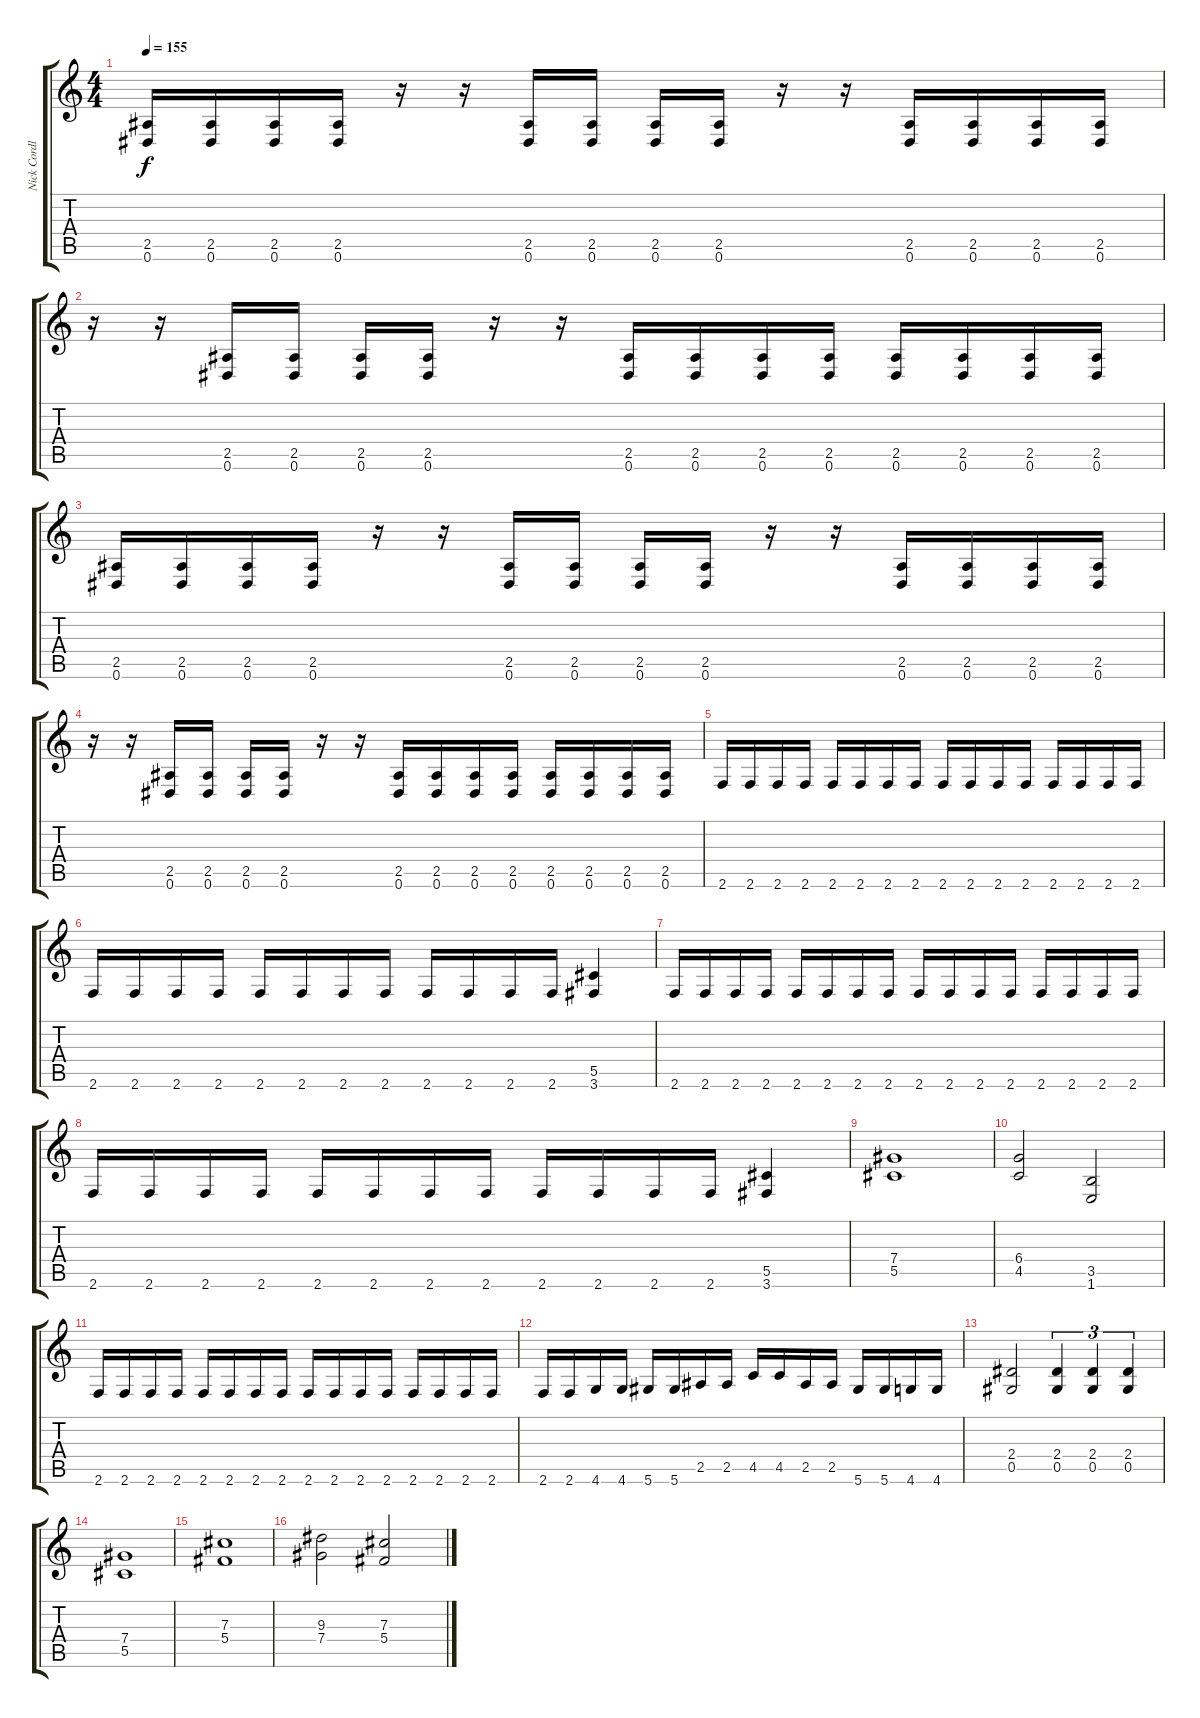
\track ("Nick Cordle" "Nick Cordl") {instrument distortionguitar}
\staff {score tabs}
\tuning (Eb4 Bb3 Gb3 Db3 Ab2 Eb2) {hide}
\ts (4 4)
\tempo 155
\clef g2
\ks c
(2.5 0.6).16{dy f} (2.5 0.6).16 (2.5 0.6).16 (2.5 0.6).16 r.16 r.16 (2.5 0.6).16 (2.5 0.6).16 (2.5 0.6).16 (2.5 0.6).16 r.16 r.16 (2.5 0.6).16 (2.5 0.6).16 (2.5 0.6).16 (2.5 0.6).16 |
r.16 r.16 (2.5 0.6).16 (2.5 0.6).16 (2.5 0.6).16 (2.5 0.6).16 r.16 r.16 (2.5 0.6).16 (2.5 0.6).16 (2.5 0.6).16 (2.5 0.6).16 (2.5 0.6).16 (2.5 0.6).16 (2.5 0.6).16 (2.5 0.6).16 |
(2.5 0.6).16 (2.5 0.6).16 (2.5 0.6).16 (2.5 0.6).16 r.16 r.16 (2.5 0.6).16 (2.5 0.6).16 (2.5 0.6).16 (2.5 0.6).16 r.16 r.16 (2.5 0.6).16 (2.5 0.6).16 (2.5 0.6).16 (2.5 0.6).16 |
r.16 r.16 (2.5 0.6).16 (2.5 0.6).16 (2.5 0.6).16 (2.5 0.6).16 r.16 r.16 (2.5 0.6).16 (2.5 0.6).16 (2.5 0.6).16 (2.5 0.6).16 (2.5 0.6).16 (2.5 0.6).16 (2.5 0.6).16 (2.5 0.6).16 |
2.6.16 2.6.16 2.6.16 2.6.16 2.6.16 2.6.16 2.6.16 2.6.16 2.6.16 2.6.16 2.6.16 2.6.16 2.6.16 2.6.16 2.6.16 2.6.16 |
2.6.16 2.6.16 2.6.16 2.6.16 2.6.16 2.6.16 2.6.16 2.6.16 2.6.16 2.6.16 2.6.16 2.6.16 (5.5 3.6).4 |
2.6.16 2.6.16 2.6.16 2.6.16 2.6.16 2.6.16 2.6.16 2.6.16 2.6.16 2.6.16 2.6.16 2.6.16 2.6.16 2.6.16 2.6.16 2.6.16 |
2.6.16 2.6.16 2.6.16 2.6.16 2.6.16 2.6.16 2.6.16 2.6.16 2.6.16 2.6.16 2.6.16 2.6.16 (5.5 3.6).4 |
(7.4 5.5).1 |
(6.4 4.5).2 (3.5 1.6).2 |
2.6.16 2.6.16 2.6.16 2.6.16 2.6.16 2.6.16 2.6.16 2.6.16 2.6.16 2.6.16 2.6.16 2.6.16 2.6.16 2.6.16 2.6.16 2.6.16 |
2.6.16 2.6.16 4.6.16 4.6.16 5.6.16 5.6.16 2.5.16 2.5.16 4.5.16 4.5.16 2.5.16 2.5.16 5.6.16 5.6.16 4.6.16 4.6.16 |
(2.4 0.5).2 (2.4 0.5).4{tu (3 2)} (2.4 0.5).4{tu (3 2)} (2.4 0.5).4{tu (3 2)} |
(7.4 5.5).1 |
(7.3 5.4).1 |
(9.3 7.4).2 (7.3 5.4).2
